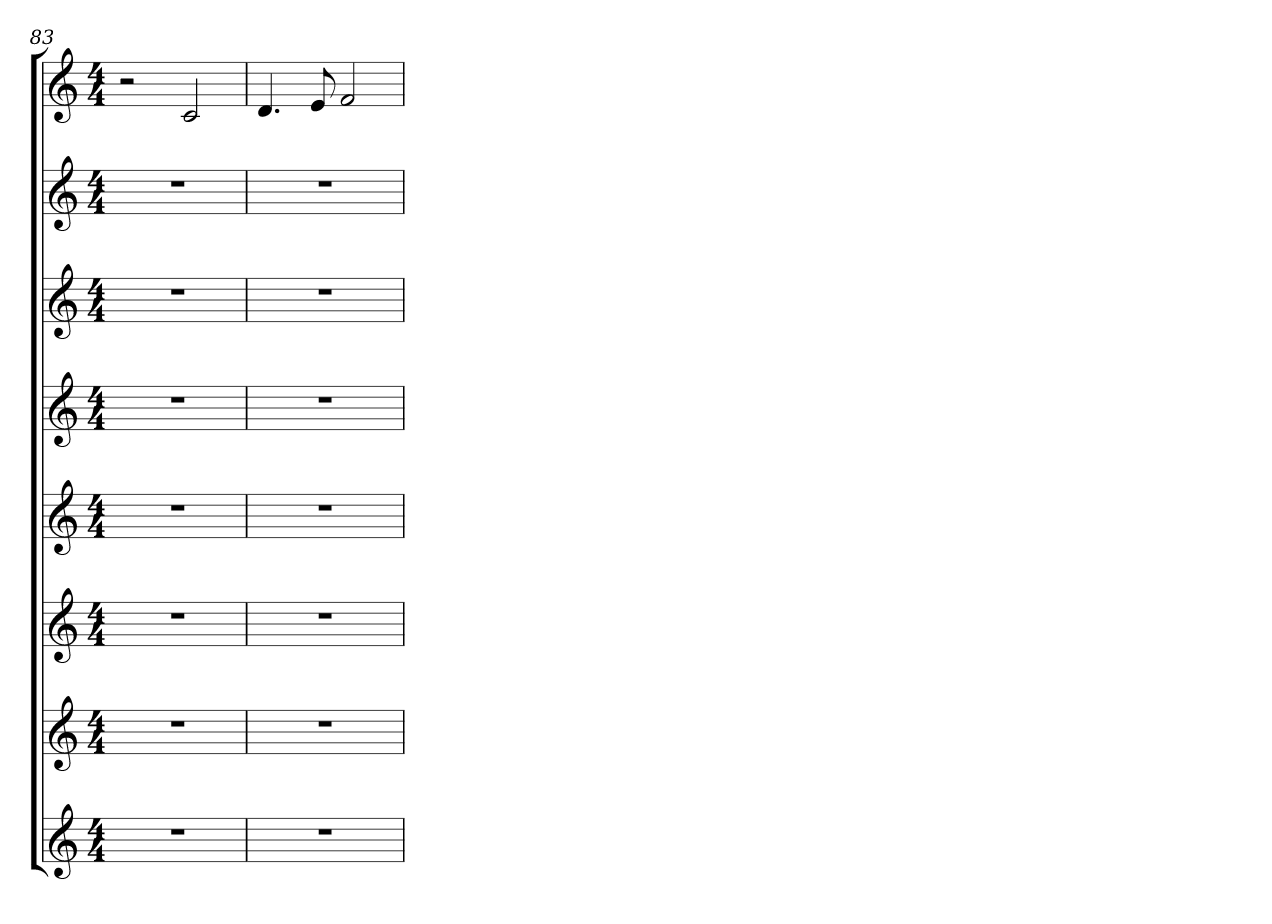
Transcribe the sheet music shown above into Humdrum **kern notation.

**kern	**kern	**kern	**kern	**kern	**kern	**kern	**kern
*part8	*part7	*part6	*part5	*part4	*part3	*part2	*part1
*staff8	*staff7	*staff6	*staff5	*staff4	*staff3	*staff2	*staff1
*clefG2	*clefG2	*clefG2	*clefG2	*clefG2	*clefG2	*clefG2	*clefG2
*k[]	*k[]	*k[]	*k[]	*k[]	*k[]	*k[]	*k[]
*M4/4	*M4/4	*M4/4	*M4/4	*M4/4	*M4/4	*M4/4	*M4/4
=83	=83	=83	=83	=83	=83	=83	=83
1r	1r	1r	1r	1r	1r	1r	2r
.	.	.	.	.	.	.	2c/
=84	=84	=84	=84	=84	=84	=84	=84
1r	1r	1r	1r	1r	1r	1r	4.d/
.	.	.	.	.	.	.	8e/
.	.	.	.	.	.	.	2f/
=	=	=	=	=	=	=	=
*-	*-	*-	*-	*-	*-	*-	*-
